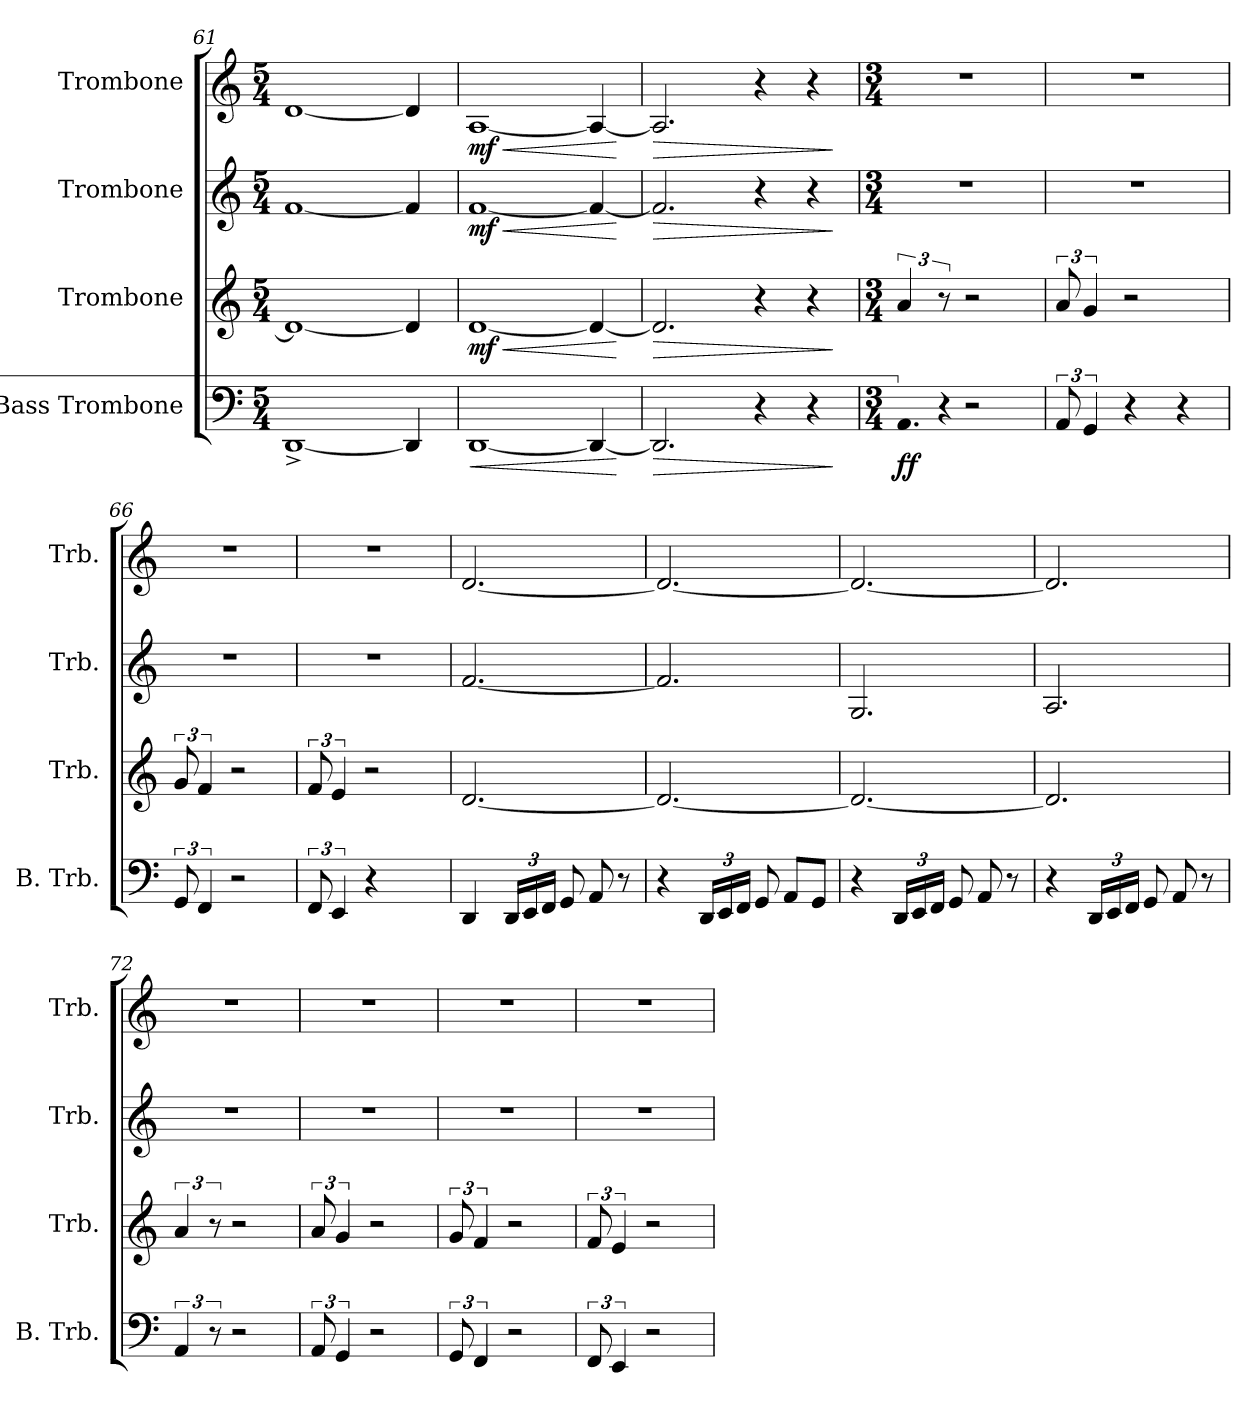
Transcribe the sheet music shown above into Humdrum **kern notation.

**kern	**dynam	**kern	**dynam	**kern	**dynam	**kern	**dynam
*part4	*part4	*part3	*part3	*part2	*part2	*part1	*part1
*staff4	*staff4	*staff3	*staff3	*staff2	*staff2	*staff1	*staff1
*I"Bass Trombone	*	*I"Trombone	*	*I"Trombone	*	*I"Trombone	*
*I'B. Trb.	*	*I'Trb.	*	*I'Trb.	*	*I'Trb.	*
*clefF4	*	*	*	*	*	*	*
*k[]	*	*k[]	*	*k[]	*	*k[]	*
*C:	*	*C:	*	*C:	*	*C:	*
*M5/4	*	*M5/4	*	*M5/4	*	*M5/4	*
=61	=61	=61	=61	=61	=61	=61	=61
[1DD^	.	1d_	.	[1f	.	[1d	.
4DD/]	.	4d/]	.	4f/]	.	4d/]	.
!!LO:PB:g=z
=62	=62	=62	=62	=62	=62	=62	=62
!	!LO:HP:b	!	!LO:HP:b	!	!LO:HP:b	!	!LO:HP:b
!	!	!	!LO:DY:n=1:b	!	!LO:DY:n=1:b	!	!LO:DY:n=1:b
[1DD	<	[1d	< mf	[1f	< mf	[1A	< mf
4DD/_	.	4d/_	.	4f/_	.	4A/_	.
.	[	.	[	.	[	.	[
=63	=63	=63	=63	=63	=63	=63	=63
!	!LO:HP:b	!	!LO:HP:b	!	!LO:HP:b	!	!LO:HP:b
2.DD/]	>	2.d/]	>	2.f/]	>	2.A/]	>
4r	.	4r	.	4r	.	4r	.
4r	.	4r	.	4r	.	4r	.
.	]	.	]	.	]	.	]
=64	=64	=64	=64	=64	=64	=64	=64
*M3/4	*	*M3/4	*	*M3/4	*	*M3/4	*
!LO:N:vis=8.	!LO:DY:b	!	!	!	!	!	!
6AA/	ff	6a/	.	2.r	.	2.r	.
!LO:N:vis=8	!	!	!	!	!	!	!
12r	.	12r	.	.	.	.	.
2r	.	2r	.	.	.	.	.
=65	=65	=65	=65	=65	=65	=65	=65
12AA/	.	12a/	.	2.r	.	2.r	.
6GG/	.	6g/	.	.	.	.	.
4r	.	2r	.	.	.	.	.
4r	.	.	.	.	.	.	.
=66	=66	=66	=66	=66	=66	=66	=66
12GG/	.	12g/	.	2.r	.	2.r	.
6FF/	.	6f/	.	.	.	.	.
2r	.	2r	.	.	.	.	.
=67	=67	=67	=67	=67	=67	=67	=67
12FF/	.	12f/	.	2.r	.	2.r	.
6EE/	.	6e/	.	.	.	.	.
4r	.	2r	.	.	.	.	.
4ryy	.	.	.	.	.	.	.
=68	=68	=68	=68	=68	=68	=68	=68
4DD/	.	[2.d/	.	[2.f/	.	[2.d/	.
*Xbrackettup	*	*	*	*	*	*	*
24DD/LL	.	.	.	.	.	.	.
24EE/	.	.	.	.	.	.	.
24FF/JJ	.	.	.	.	.	.	.
8GG/	.	.	.	.	.	.	.
8AA/	.	.	.	.	.	.	.
8r	.	.	.	.	.	.	.
=69	=69	=69	=69	=69	=69	=69	=69
4r	.	2.d/_	.	2.f/]	.	2.d/_	.
24DD/LL	.	.	.	.	.	.	.
24EE/	.	.	.	.	.	.	.
24FF/JJ	.	.	.	.	.	.	.
8GG/	.	.	.	.	.	.	.
8AA/L	.	.	.	.	.	.	.
8GG/J	.	.	.	.	.	.	.
!!LO:LB:g=z
=70	=70	=70	=70	=70	=70	=70	=70
4r	.	2.d/_	.	2.G/	.	2.d/_	.
24DD/LL	.	.	.	.	.	.	.
24EE/	.	.	.	.	.	.	.
24FF/JJ	.	.	.	.	.	.	.
8GG/	.	.	.	.	.	.	.
8AA/	.	.	.	.	.	.	.
8r	.	.	.	.	.	.	.
=71	=71	=71	=71	=71	=71	=71	=71
4r	.	2.d/]	.	2.A/	.	2.d/]	.
24DD/LL	.	.	.	.	.	.	.
24EE/	.	.	.	.	.	.	.
24FF/JJ	.	.	.	.	.	.	.
8GG/	.	.	.	.	.	.	.
8AA/	.	.	.	.	.	.	.
8r	.	.	.	.	.	.	.
=72	=72	=72	=72	=72	=72	=72	=72
*brackettup	*	*	*	*	*	*	*
6AA/	.	6a/	.	2.r	.	2.r	.
12r	.	12r	.	.	.	.	.
2r	.	2r	.	.	.	.	.
=73	=73	=73	=73	=73	=73	=73	=73
12AA/	.	12a/	.	2.r	.	2.r	.
6GG/	.	6g/	.	.	.	.	.
2r	.	2r	.	.	.	.	.
=74	=74	=74	=74	=74	=74	=74	=74
12GG/	.	12g/	.	2.r	.	2.r	.
6FF/	.	6f/	.	.	.	.	.
2r	.	2r	.	.	.	.	.
=75	=75	=75	=75	=75	=75	=75	=75
12FF/	.	12f/	.	2.r	.	2.r	.
6EE/	.	6e/	.	.	.	.	.
2r	.	2r	.	.	.	.	.
=	=	=	=	=	=	=	=
*-	*-	*-	*-	*-	*-	*-	*-
